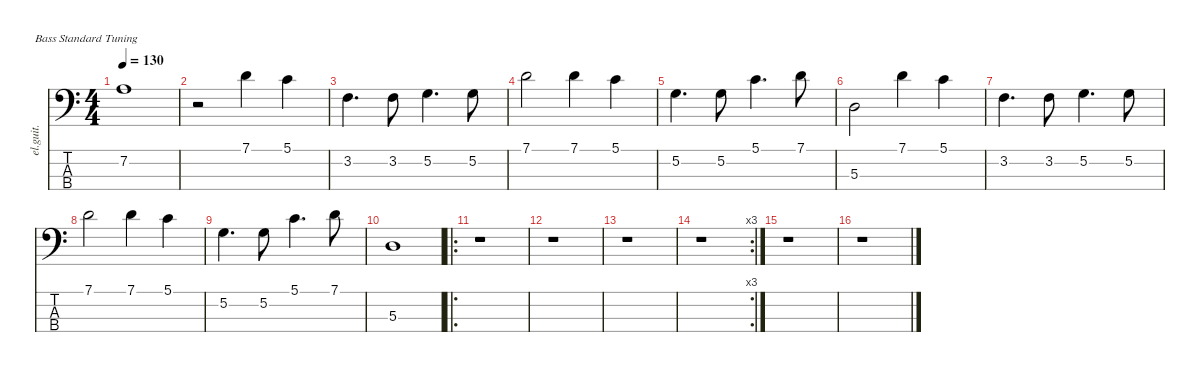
\defaultSystemsLayout 4
\hideDynamics
\bracketExtendMode nobrackets
\otherSystemsTrackNameOrientation horizontal
\track ("Bass guitar" "el.guit.") {defaultSystemsLayout 8 instrument electricguitarclean}
\staff {score tabs}
\tuning (G2 D2 A1 E1)
\ts (4 4)
\tempo 130
\clef f4
\ks c
7.2{t}.1{dy f beam Down} |
r.2{instrument overdrivenguitar beam Down} 7.1.4{beam Down} 5.1.4{beam Down} |
3.2.4{d beam Down} 3.2.8{beam Down} 5.2.4{d beam Down} 5.2.8{beam Down} |
7.1.2{beam Down} 7.1.4{beam Down} 5.1.4{beam Down} |
5.2.4{d beam Down} 5.2.8{beam Down} 5.1.4{d beam Down} 7.1.8{beam Down} |
5.3.2{beam Down} 7.1.4{beam Down} 5.1.4{beam Down} |
3.2.4{d beam Down} 3.2.8{beam Down} 5.2.4{d beam Down} 5.2.8{beam Down} |
7.1.2{beam Down} 7.1.4{beam Down} 5.1.4{beam Down} |
5.2.4{d beam Down} 5.2.8{beam Down} 5.1.4{d beam Down} 7.1.8{beam Down} |
5.3.1{beam Down} |
\ro
r.1{instrument electricguitarclean beam Down} |
r.1{beam Down} |
r.1{beam Down} |
\rc 3
r.1{beam Down} |
r.1{beam Down} |
r.1{beam Down}
